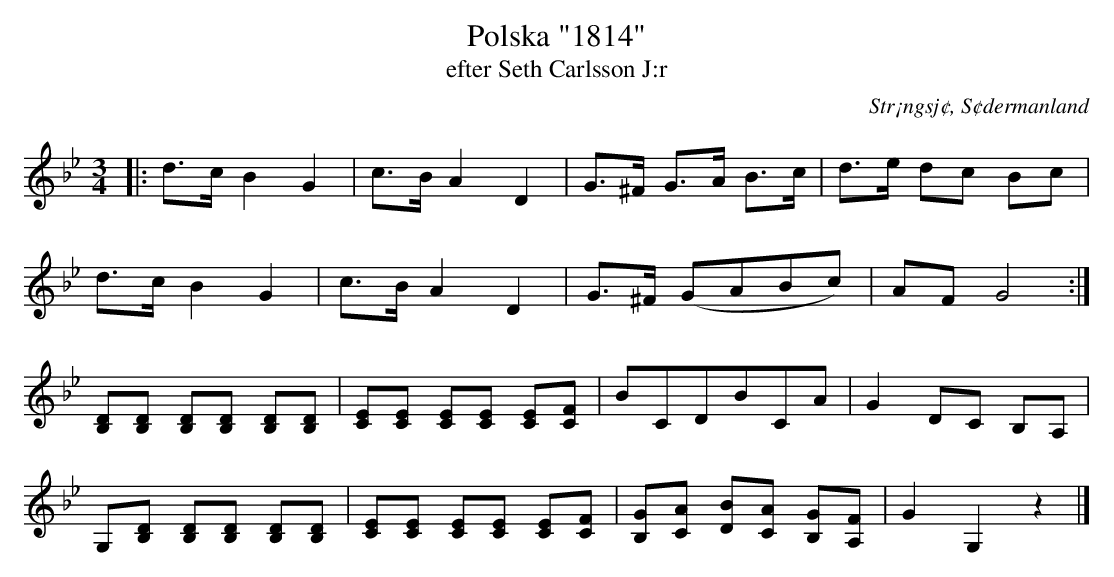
X:1
T: Polska "1814"
T: efter Seth Carlsson J:r
O: Str¡ngsj¢, S¢dermanland
M: 3/4
L: 1/16
K: Bb
|: d3c B4 G4 | c3B A4 D4 | G3^F G3A B3c | d3e d2c2 B2c2 |
d3c B4 G4 | c3B A4 D4 | G3^F (G2A2B2c2) | A2F2 G8 :|
[D2B,2][D2B,2] [D2B,2][D2B,2] [D2B,2][D2B,2] | [C2E2][C2E2] [C2E2][C2E2] [C2E2][C2F2] | B2C2D2B2C2A2 | G4 D2C2 B,2A,2 |
G,2[D2B,2] [D2B,2][D2B,2] [D2B,2][D2B,2] | [C2E2][C2E2] [C2E2][C2E2] [C2E2][C2F2] | [B,2G2][C2A2] [D2B2][C2A2] [B,2G2][A,2F2] | G4 G,4 z4 |]
